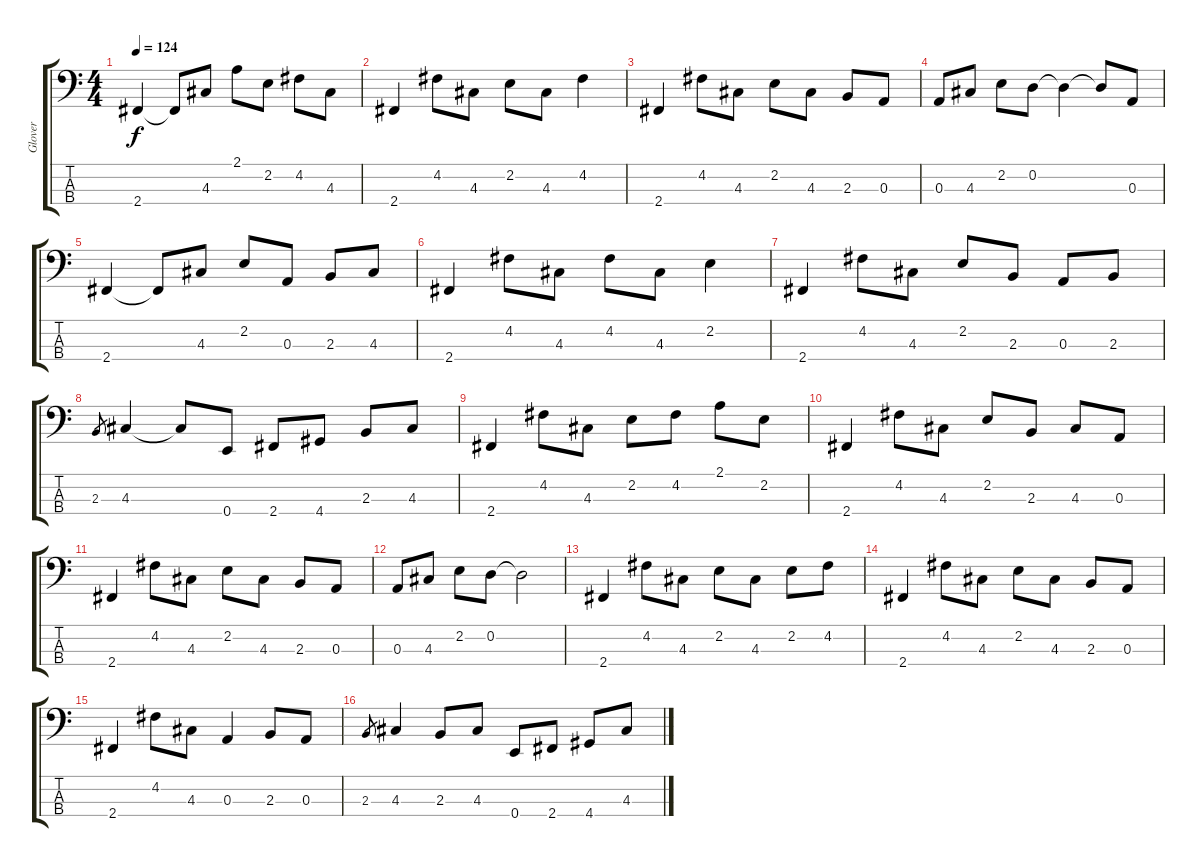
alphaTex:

\track ("Glover" "Glover") {instrument electricbassfinger}
\staff {score tabs}
\tuning (G2 D2 A1 E1) {hide}
\ts (4 4)
\tempo 124
\clef f4
\ks c
2.4.4{dy f} 2.4{t}.8 4.3.8 2.1.8 2.2.8 4.2.8 4.3.8 |
2.4.4 4.2.8 4.3.8 2.2.8 4.3.8 4.2.4 |
2.4.4 4.2.8 4.3.8 2.2.8 4.3.8 2.3.8 0.3.8 |
0.3.8 4.3.8 2.2.8 0.2.8 0.2{t}.4 0.2{t}.8 0.3.8 |
2.4.4 2.4{t}.8 4.3.8 2.2.8 0.3.8 2.3.8 4.3.8 |
2.4.4 4.2.8 4.3.8 4.2.8 4.3.8 2.2.4 |
2.4.4 4.2.8 4.3.8 2.2.8 2.3.8 0.3.8 2.3.8 |
2.3.8{gr} 4.3.4 4.3{t}.8 0.4.8 2.4.8 4.4.8 2.3.8 4.3.8 |
2.4.4 4.2.8 4.3.8 2.2.8 4.2.8 2.1.8 2.2.8 |
2.4.4 4.2.8 4.3.8 2.2.8 2.3.8 4.3.8 0.3.8 |
2.4.4 4.2.8 4.3.8 2.2.8 4.3.8 2.3.8 0.3.8 |
0.3.8 4.3.8 2.2.8 0.2.8 0.2{t}.2 |
2.4.4 4.2.8 4.3.8 2.2.8 4.3.8 2.2.8 4.2.8 |
2.4.4 4.2.8 4.3.8 2.2.8 4.3.8 2.3.8 0.3.8 |
2.4.4 4.2.8 4.3.8 0.3.4 2.3.8 0.3.8 |
2.3.8{gr} 4.3.4 2.3.8 4.3.8 0.4.8 2.4.8 4.4.8 4.3.8
